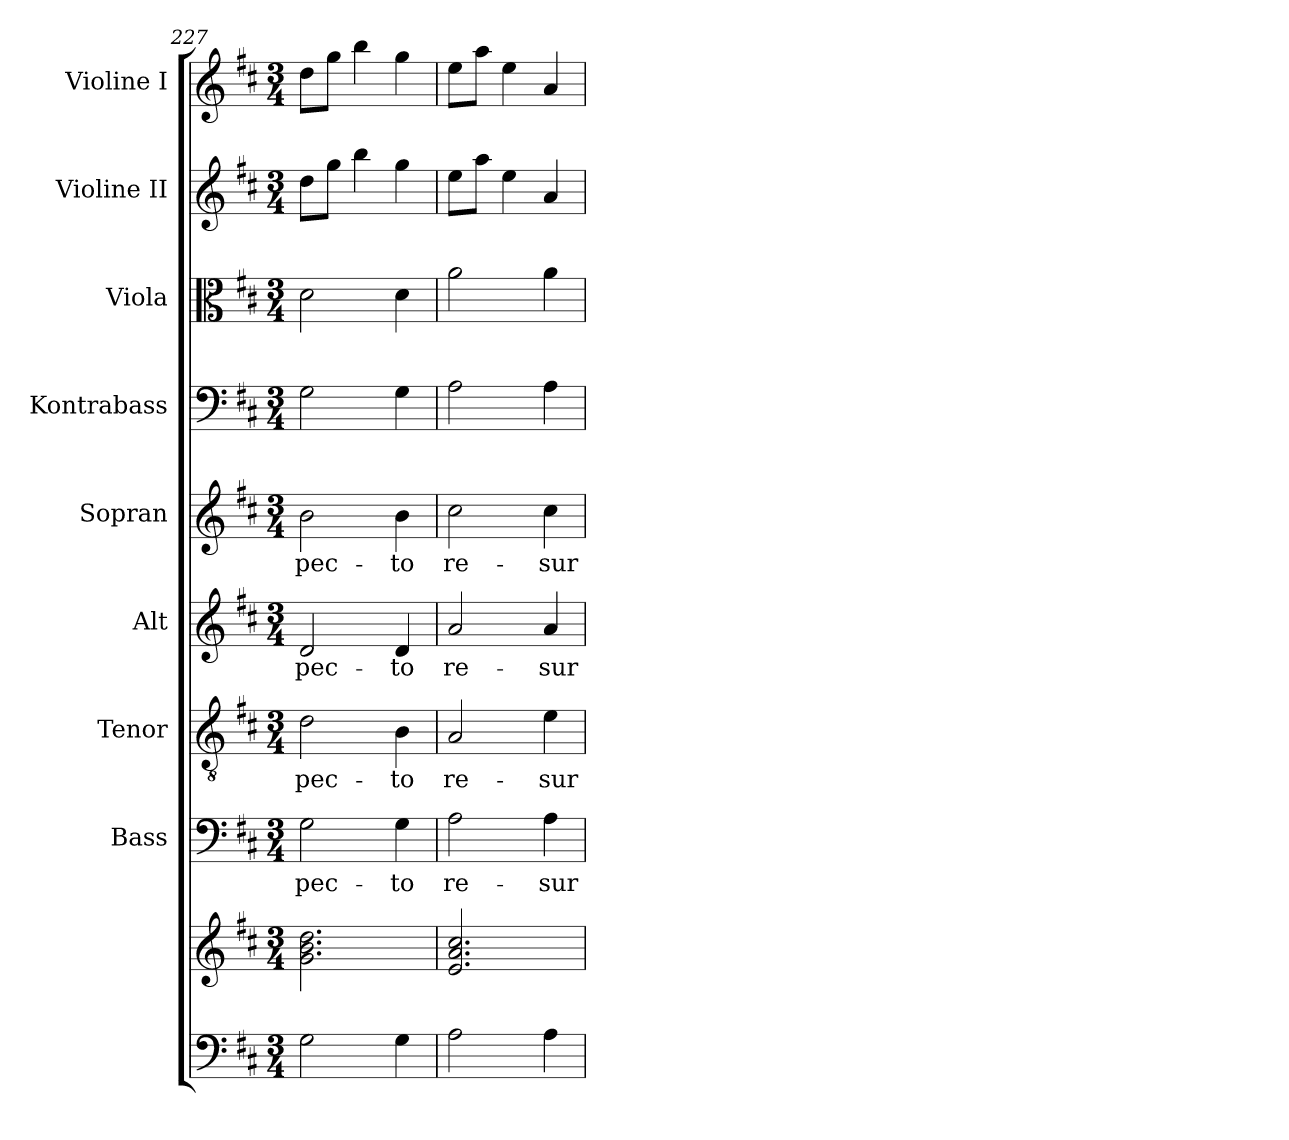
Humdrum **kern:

**kern	**kern	**kern	**text	**kern	**text	**kern	**text	**kern	**text	**kern	**kern	**kern	**kern
*part9	*part9	*part8	*part8	*part7	*part7	*part6	*part6	*part5	*part5	*part4	*part3	*part2	*part1
*staff10	*staff9	*staff8	*staff8	*staff7	*staff7	*staff6	*staff6	*staff5	*staff5	*staff4	*staff3	*staff2	*staff1
*	*	*I"Bass	*	*I"Tenor	*	*I"Alt	*	*I"Sopran	*	*I"Kontrabass	*I"Viola	*I"Violine II	*I"Violine I
*	*	*I'B.	*	*I'T.	*	*I'A.	*	*I'S.	*	*I'Kb.	*I'Vla.	*I'Vl. II	*I'Vl. I
*clefF4	*clefG2	*clefF4	*	*clefGv2	*	*clefG2	*	*clefG2	*	*clefF4	*clefC3	*clefG2	*clefG2
*	*	*	*	*	*	*	*	*	*	*ITrd7c12	*	*	*
*k[f#c#]	*k[f#c#]	*k[f#c#]	*	*k[f#c#]	*	*k[f#c#]	*	*k[f#c#]	*	*k[f#c#]	*k[f#c#]	*k[f#c#]	*k[f#c#]
*D:	*D:	*D:	*	*D:	*	*D:	*	*D:	*	*D:	*D:	*D:	*D:
*M3/4	*M3/4	*M3/4	*	*M3/4	*	*M3/4	*	*M3/4	*	*M3/4	*M3/4	*M3/4	*M3/4
=227	=227	=227	=227	=227	=227	=227	=227	=227	=227	=227	=227	=227	=227
!	!	!	!LO:LY:b	!	!LO:LY:b	!	!LO:LY:b	!	!LO:LY:b	!	!	!	!
2G\	2.g\ 2.b\ 2.dd\	2G\	-pec-	2d\	-pec-	2d/	-pec-	2b\	-pec-	2GG\	2d\	8dd\L	8dd\L
.	.	.	.	.	.	.	.	.	.	.	.	8gg\J	8gg\J
.	.	.	.	.	.	.	.	.	.	.	.	4bb\	4bb\
!	!	!	!LO:LY:b	!	!LO:LY:b	!	!LO:LY:b	!	!LO:LY:b	!	!	!	!
4G\	.	4G\	-to	4B\	-to	4d/	-to	4b\	-to	4GG\	4d\	4gg\	4gg\
=228	=228	=228	=228	=228	=228	=228	=228	=228	=228	=228	=228	=228	=228
!	!	!	!LO:LY:b	!	!LO:LY:b	!	!LO:LY:b	!	!LO:LY:b	!	!	!	!
2A\	2.e/ 2.a/ 2.cc#/	2A\	re-	2A/	re-	2a/	re-	2cc#\	re-	2AA\	2a\	8ee\L	8ee\L
.	.	.	.	.	.	.	.	.	.	.	.	8aa\J	8aa\J
.	.	.	.	.	.	.	.	.	.	.	.	4ee\	4ee\
!	!	!	!LO:LY:b	!	!LO:LY:b	!	!LO:LY:b	!	!LO:LY:b	!	!	!	!
4A\	.	4A\	-sur-	4e\	-sur-	4a/	-sur-	4cc#\	-sur-	4AA\	4a\	4a/	4a/
=	=	=	=	=	=	=	=	=	=	=	=	=	=
*-	*-	*-	*-	*-	*-	*-	*-	*-	*-	*-	*-	*-	*-
